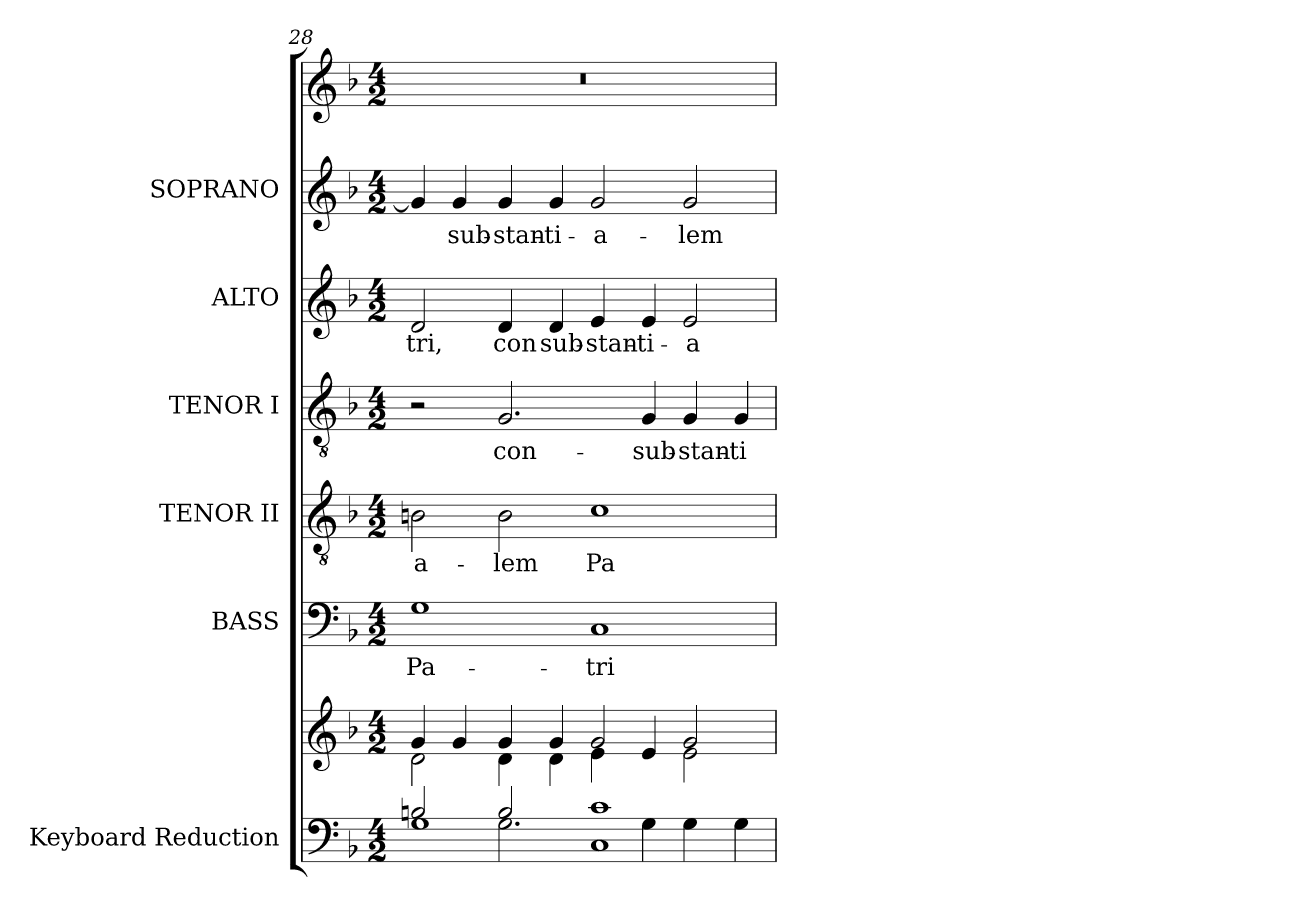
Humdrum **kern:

**kern	**kern	**kern	**text	**kern	**text	**kern	**text	**kern	**text	**kern	**text	**kern
*part7	*part7	*part6	*part6	*part5	*part5	*part4	*part4	*part3	*part3	*part2	*part2	*part1
*staff8	*staff7	*staff6	*staff6	*staff5	*staff5	*staff4	*staff4	*staff3	*staff3	*staff2	*staff2	*staff1
*I"Keyboard Reduction	*	*I"BASS	*	*I"TENOR II	*	*I"TENOR I	*	*I"ALTO	*	*I"SOPRANO	*	*
*I'Reduc.	*	*I'B.	*	*I'T. II	*	*I'T. I	*	*I'A.	*	*I'S.	*	*
*clefF4	*clefG2	*clefF4	*	*clefGv2	*	*clefGv2	*	*clefG2	*	*clefG2	*	*clefG2
*	*	*	*	*ITrd7c12	*	*ITrd7c12	*	*	*	*	*	*
*k[b-]	*k[b-]	*k[b-]	*	*k[b-]	*	*k[b-]	*	*k[b-]	*	*k[b-]	*	*k[b-]
*F:	*F:	*F:	*	*F:	*	*F:	*	*F:	*	*F:	*	*F:
*M4/2	*M4/2	*M4/2	*	*M4/2	*	*M4/2	*	*M4/2	*	*M4/2	*	*M4/2
=28	=28	=28	=28	=28	=28	=28	=28	=28	=28	=28	=28	=28
*^	*^	*	*	*	*	*	*	*	*	*	*	*
*	*^	*	*	*	*	*	*	*	*	*	*	*	*	*
!	!	!	!	!	!	!LO:LY:b:color=#000000	!	!	!	!	!	!	!	!	!
!	!	!	!	!	!	!	!	!LO:LY:b:color=#000000	!	!	!	!	!	!	!
!	!	!	!	!	!	!	!	!	!	!	!	!LO:LY:b:color=#000000	!	!	!LO:N:vis=1
2Bni/	2ryy	1Gi	4gi/	2di\	1Gi	Pa-	2BBni\	-a-	2r	.	2di/	-tri,	4gi/]	.	0r
!	!	!	!	!	!	!	!	!	!	!	!	!	!	!LO:LY:b:color=#000000	!
.	.	.	4gi/	.	.	.	.	.	.	.	.	.	4gi/	-sub-	.
!	!	!	!	!	!	!	!	!LO:LY:b:color=#000000	!	!	!	!	!	!	!
!	!	!	!	!	!	!	!	!	!	!LO:LY:b:color=#000000	!	!	!	!	!
!	!	!	!	!	!	!	!	!	!	!	!	!LO:LY:b:color=#000000	!	!	!
!	!	!	!	!	!	!	!	!	!	!	!	!	!	!LO:LY:b:color=#000000	!
2Bi/	2.Gi\	.	4gi/	4di\	.	.	2BBi\	-lem	2.GGi/	con-	4di/	con	4gi/	-stan-	.
!	!	!	!	!	!	!	!	!	!	!	!	!LO:LY:b:color=#000000	!	!	!
!	!	!	!	!	!	!	!	!	!	!	!	!	!	!LO:LY:b:color=#000000	!
.	.	.	4gi/	4di\	.	.	.	.	.	.	4di/	sub-	4gi/	-ti-	.
!	!	!	!	!	!	!LO:LY:b:color=#000000	!	!	!	!	!	!	!	!	!
!	!	!	!	!	!	!	!	!LO:LY:b:color=#000000	!	!	!	!	!	!	!
!	!	!	!	!	!	!	!	!	!	!	!	!LO:LY:b:color=#000000	!	!	!
!	!	!	!	!	!	!	!	!	!	!	!	!	!	!LO:LY:b:color=#000000	!
1ci	.	1Ci	2gi/	4ei\	1Ci	-tri	1Ci	Pa-	.	.	4ei/	-stan-	2gi/	-a-	.
!	!	!	!	!	!	!	!	!	!	!LO:LY:b:color=#000000	!	!	!	!	!
!	!	!	!	!	!	!	!	!	!	!	!	!LO:LY:b:color=#000000	!	!	!
.	4Gi\	.	.	4ei/	.	.	.	.	4GGi/	-sub-	4ei/	-ti-	.	.	.
!	!	!	!	!	!	!	!	!	!	!LO:LY:b:color=#000000	!	!	!	!	!
!	!	!	!	!	!	!	!	!	!	!	!	!LO:LY:b:color=#000000	!	!	!
!	!	!	!	!	!	!	!	!	!	!	!	!	!	!LO:LY:b:color=#000000	!
.	4Gi\	.	2gi/	2ei\	.	.	.	.	4GGi/	-stan-	2ei/	-a-	2gi/	-lem	.
!	!	!	!	!	!	!	!	!	!	!LO:LY:b:color=#000000	!	!	!	!	!
.	4Gi\	.	.	.	.	.	.	.	4GGi/	-ti-	.	.	.	.	.
*v	*v	*v	*	*	*	*	*	*	*	*	*	*	*	*	*
*	*v	*v	*	*	*	*	*	*	*	*	*	*	*
=	=	=	=	=	=	=	=	=	=	=	=	=
*-	*-	*-	*-	*-	*-	*-	*-	*-	*-	*-	*-	*-
